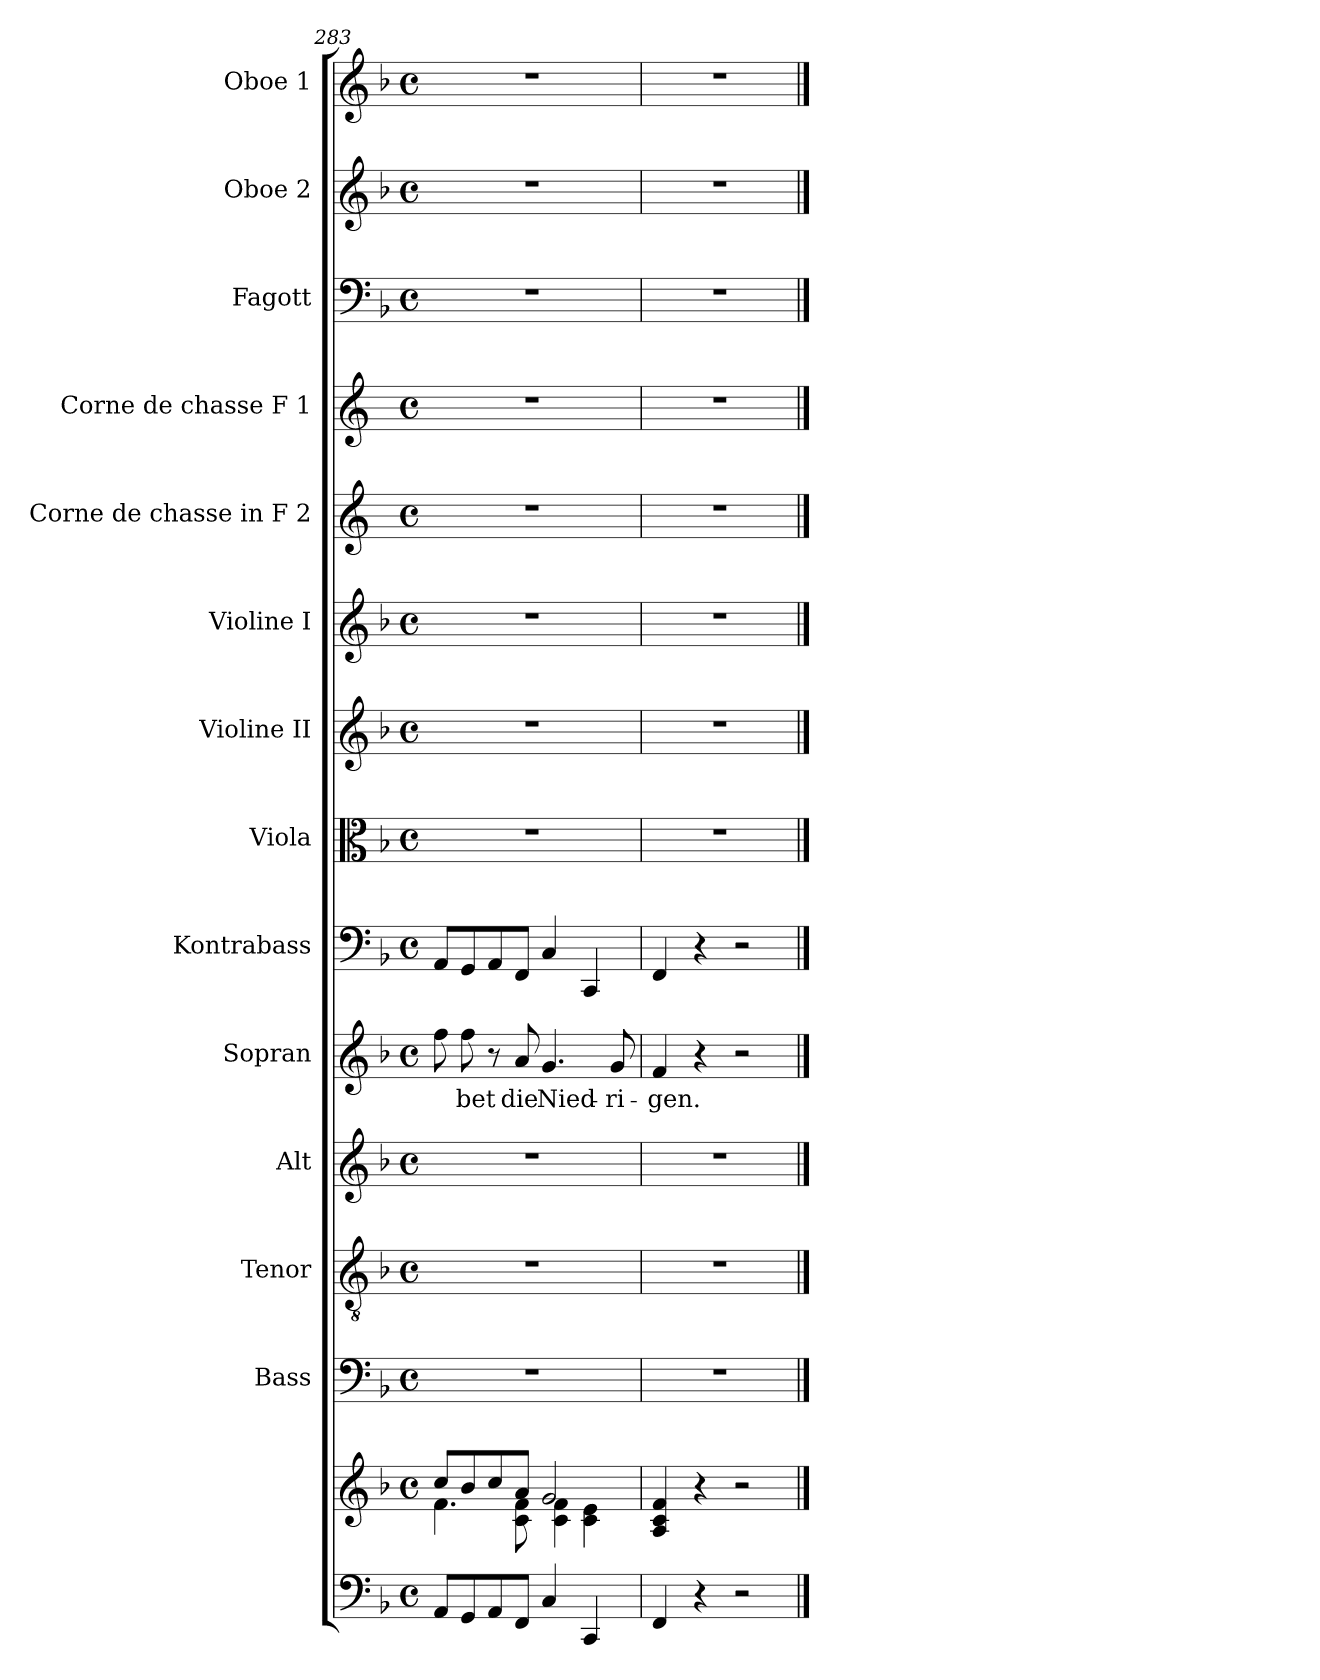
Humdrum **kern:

**kern	**kern	**kern	**kern	**kern	**kern	**text	**kern	**kern	**kern	**kern	**kern	**kern	**kern	**kern	**kern
*part14	*part14	*part13	*part12	*part11	*part10	*part10	*part9	*part8	*part7	*part6	*part5	*part4	*part3	*part2	*part1
*staff15	*staff14	*staff13	*staff12	*staff11	*staff10	*staff10	*staff9	*staff8	*staff7	*staff6	*staff5	*staff4	*staff3	*staff2	*staff1
*	*	*I"Bass	*I"Tenor	*I"Alt	*I"Sopran	*	*I"Kontrabass	*I"Viola	*I"Violine II	*I"Violine I	*I"Corne de chasse in F 2	*I"Corne de chasse F 1	*I"Fagott	*I"Oboe 2	*I"Oboe 1
*	*	*I'B.	*I'T.	*I'A.	*I'S.	*	*I'Kb.	*I'Vla.	*I'Vl. II	*I'Vl. I	*	*	*I'Fg.	*I'Ob. 2	*I'Ob. 1
*clefF4	*clefG2	*clefF4	*clefGv2	*clefG2	*clefG2	*	*clefF4	*clefC3	*clefG2	*clefG2	*clefG2	*clefG2	*clefF4	*clefG2	*clefG2
*	*	*	*	*	*	*	*ITrd7c12	*	*	*	*ITrd4c7	*ITrd4c7	*	*	*
*k[b-]	*k[b-]	*k[b-]	*k[b-]	*k[b-]	*k[b-]	*	*k[b-]	*k[b-]	*k[b-]	*k[b-]	*k[b-]	*k[b-]	*k[b-]	*k[b-]	*k[b-]
*F:	*F:	*F:	*F:	*F:	*F:	*	*F:	*F:	*F:	*F:	*F:	*F:	*F:	*F:	*F:
*M4/4	*M4/4	*M4/4	*M4/4	*M4/4	*M4/4	*	*M4/4	*M4/4	*M4/4	*M4/4	*M4/4	*M4/4	*M4/4	*M4/4	*M4/4
*met(c)	*met(c)	*met(c)	*met(c)	*met(c)	*met(c)	*	*met(c)	*met(c)	*met(c)	*met(c)	*met(c)	*met(c)	*met(c)	*met(c)	*met(c)
=283	=283	=283	=283	=283	=283	=283	=283	=283	=283	=283	=283	=283	=283	=283	=283
*	*^	*	*	*	*	*	*	*	*	*	*	*	*	*	*
8AA/L	8cc/L	4.f\	1r	1r	1r	8ff\	.	8AAA/L	1r	1r	1r	1r	1r	1r	1r	1r
!	!	!	!	!	!	!	!LO:LY:b	!	!	!	!	!	!	!	!	!
8GG/	8b-/	.	.	.	.	8ff\	-bet	8GGG/	.	.	.	.	.	.	.	.
8AA/	8cc/	.	.	.	.	8r	.	8AAA/	.	.	.	.	.	.	.	.
!	!	!	!	!	!	!	!LO:LY:b	!	!	!	!	!	!	!	!	!
8FF/J	8a/J	8c\ 8f\	.	.	.	8a/	die	8FFF/J	.	.	.	.	.	.	.	.
!	!	!	!	!	!	!	!LO:LY:b	!	!	!	!	!	!	!	!	!
4C/	2g/	4c\ 4f\	.	.	.	4.g/	Nied-	4CC/	.	.	.	.	.	.	.	.
4CC/	.	4c\ 4e\	.	.	.	.	.	4CCC/	.	.	.	.	.	.	.	.
!	!	!	!	!	!	!	!LO:LY:b	!	!	!	!	!	!	!	!	!
.	.	.	.	.	.	8g/	-ri-	.	.	.	.	.	.	.	.	.
*	*v	*v	*	*	*	*	*	*	*	*	*	*	*	*	*	*
=284	=284	=284	=284	=284	=284	=284	=284	=284	=284	=284	=284	=284	=284	=284	=284
!	!	!	!	!	!	!LO:LY:b	!	!	!	!	!	!	!	!	!
4FF/	4A/ 4c/ 4f/	1r	1r	1r	4f/	-gen.	4FFF/	1r	1r	1r	1r	1r	1r	1r	1r
4r	4r	.	.	.	4r	.	4r	.	.	.	.	.	.	.	.
2r	2r	.	.	.	2r	.	2r	.	.	.	.	.	.	.	.
==	==	==	==	==	==	==	==	==	==	==	==	==	==	==	==
*-	*-	*-	*-	*-	*-	*-	*-	*-	*-	*-	*-	*-	*-	*-	*-
